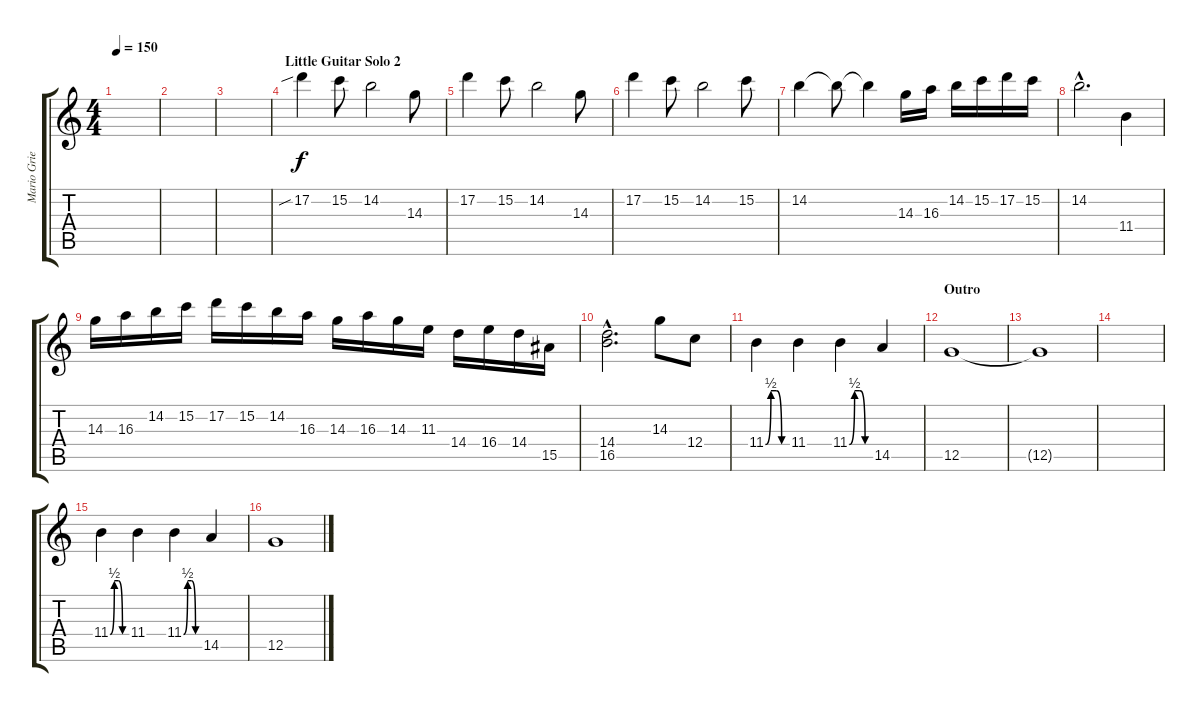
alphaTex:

\track ("Mario Griesbach, C - Tunning" "Mario Grie") {instrument overdrivenguitar}
\staff {score tabs}
\tuning (D4 A3 F3 C3 G2 C2) {hide}
\ts (4 4)
\tempo 150
\clef g2
\ks c
|
|
|
\section ("" "Little Guitar Solo 2")
17.2{sib}.4{volume 13} 15.2.8 14.2.2 14.3.8 |
17.2.4 15.2.8 14.2.2 14.3.8 |
17.2.4 15.2.8 14.2.2 15.2.8 |
14.2.4 14.2{t}.8 14.2{t}.4 14.3.16 16.3.16 14.2.16 15.2.16 17.2.16 15.2.16 |
14.2{hac}.2{d} 11.4.4 |
14.3.16 16.3.16 14.2.16 15.2.16 17.2.16 15.2.16 14.2.16 16.3.16 14.3.16 16.3.16 14.3.16 11.3.16 14.4.16 16.4.16 14.4.16 15.5.16 |
(14.4{hac} 16.5{hac}).2{d} 14.3.8 12.4.8 |
11.4{be (custom 0 0 15 2 30 2 45 0 60 0)}.4 11.4.4 11.4{be (custom 0 0 15 2 30 2 45 0 60 0)}.4 14.5.4 |
\section ("" "Outro")
12.5.1 |
12.5{t}.1 |
|
11.4{be (custom 0 0 15 2 30 2 45 0 60 0)}.4 11.4.4 11.4{be (custom 0 0 15 2 30 2 45 0 60 0)}.4 14.5.4 |
12.5.1
